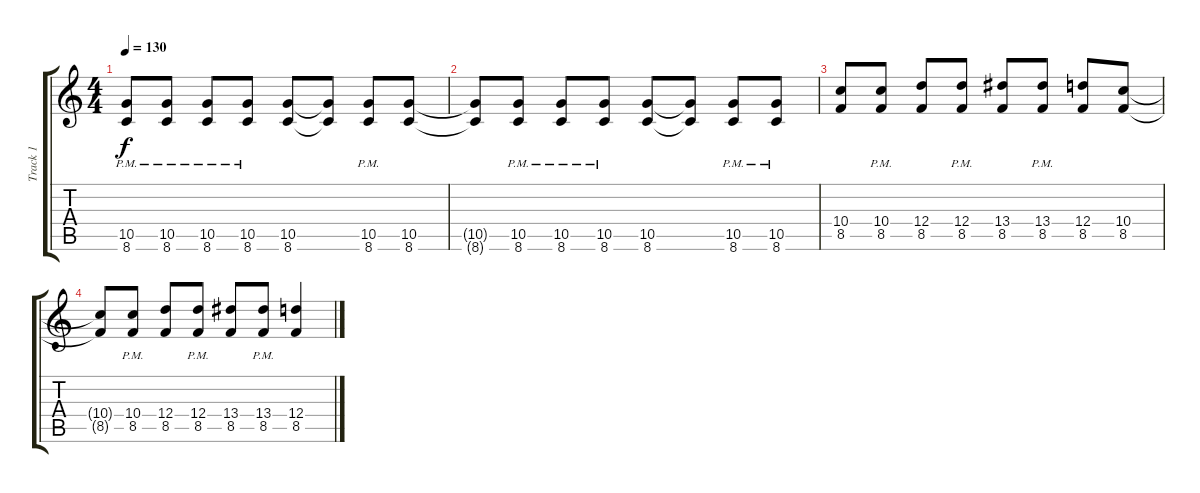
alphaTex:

\track ("Track 1" "Track 1") {instrument distortionguitar}
\staff {score tabs}
\tuning (E4 B3 G3 D3 A2 E2) {hide}
\ts (4 4)
\tempo 130
\clef g2
\ks c
(10.5{pm} 8.6{pm}).8{dy f} (10.5{pm} 8.6{pm}).8 (10.5{pm} 8.6{pm}).8 (10.5{pm} 8.6{pm}).8 (10.5 8.6).8 (10.5{t} 8.6{t}).8 (10.5{pm} 8.6{pm}).8 (10.5 8.6).8 |
(10.5{t} 8.6{t}).8 (10.5{pm} 8.6{pm}).8 (10.5{pm} 8.6{pm}).8 (10.5{pm} 8.6{pm}).8 (10.5 8.6).8 (10.5{t} 8.6{t}).8 (10.5{pm} 8.6{pm}).8 (10.5{pm} 8.6{pm}).8 |
(10.4 8.5).8 (10.4{pm} 8.5{pm}).8 (12.4 8.5).8 (12.4{pm} 8.5{pm}).8 (13.4 8.5).8 (13.4{pm} 8.5{pm}).8 (12.4 8.5).8 (10.4 8.5).8 |
(10.4{t} 8.5{t}).8 (10.4{pm} 8.5{pm}).8 (12.4 8.5).8 (12.4{pm} 8.5{pm}).8 (13.4 8.5).8 (13.4{pm} 8.5{pm}).8 (12.4 8.5).4
